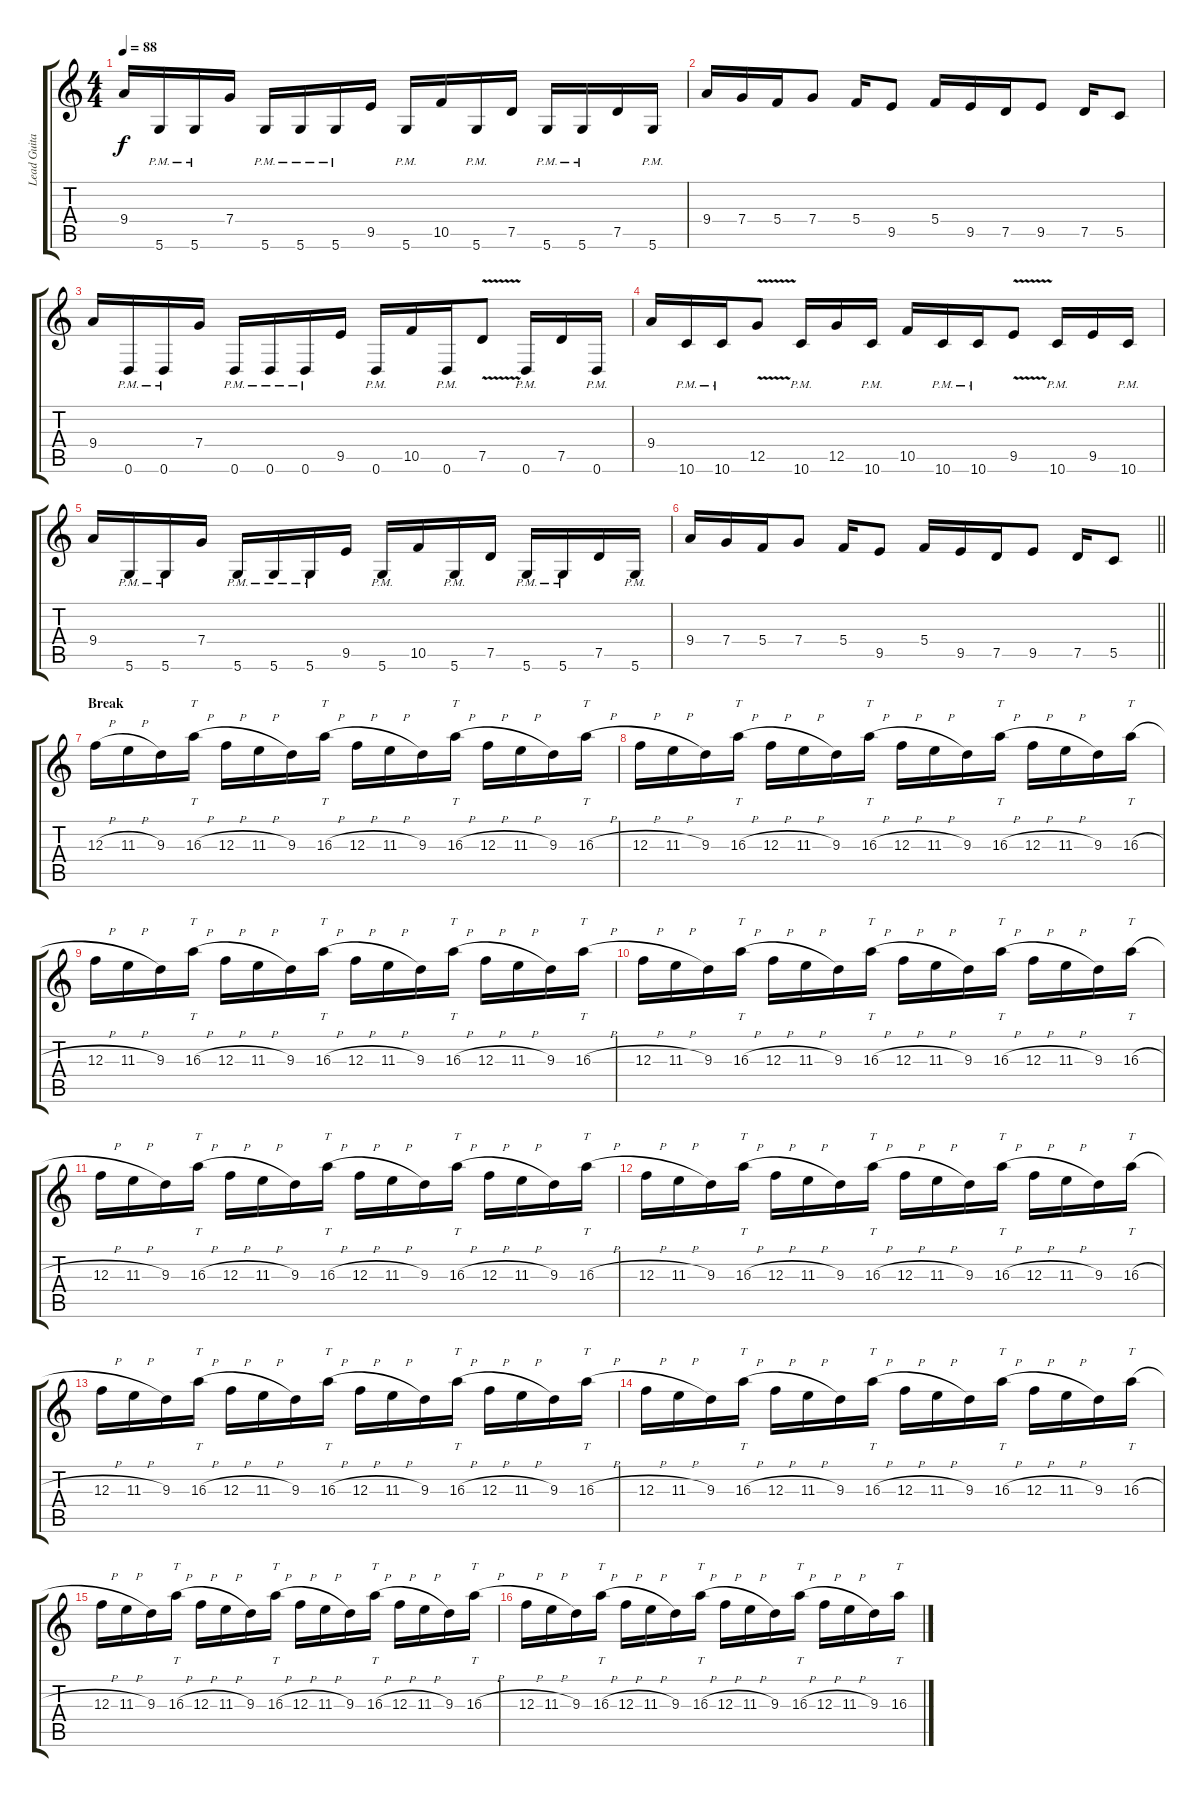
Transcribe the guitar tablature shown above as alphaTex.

\track ("Lead Guitar 1" "Lead Guita") {instrument distortionguitar}
\staff {score tabs}
\tuning (D4 A3 F3 C3 G2 D2) {hide}
\ts (4 4)
\tempo 88
\clef g2
\ks c
9.4.16{dy f} 5.6{pm}.16 5.6{pm}.16 7.4.16 5.6{pm}.16 5.6{pm}.16 5.6{pm}.16 9.5.16 5.6{pm}.16 10.5.16 5.6{pm}.16 7.5.16 5.6{pm}.16 5.6{pm}.16 7.5.16 5.6{pm}.16 |
9.4.16 7.4.16 5.4.16 7.4.8 5.4.16 9.5.8 5.4.16 9.5.16 7.5.16 9.5.8 7.5.16 5.5.8 |
9.4.16 0.6{pm}.16 0.6{pm}.16 7.4.16 0.6{pm}.16 0.6{pm}.16 0.6{pm}.16 9.5.16 0.6{pm}.16 10.5.16 0.6{pm}.16 7.5{v}.8 0.6{pm}.16 7.5.16 0.6{pm}.16 |
9.4.16 10.6{pm}.16 10.6{pm}.16 12.5{v}.8 10.6{pm}.16 12.5.16 10.6{pm}.16 10.5.16 10.6{pm}.16 10.6{pm}.16 9.5{v}.8 10.6{pm}.16 9.5.16 10.6{pm}.16 |
9.4.16 5.6{pm}.16 5.6{pm}.16 7.4.16 5.6{pm}.16 5.6{pm}.16 5.6{pm}.16 9.5.16 5.6{pm}.16 10.5.16 5.6{pm}.16 7.5.16 5.6{pm}.16 5.6{pm}.16 7.5.16 5.6{pm}.16 |
\barLineRight lightlight
9.4.16 7.4.16 5.4.16 7.4.8 5.4.16 9.5.8 5.4.16 9.5.16 7.5.16 9.5.8 7.5.16 5.5.8 |
\section ("" "Break")
12.3{h}.16{volume 13 balance 8} 11.3{h}.16 9.3.16 16.3{h}.16{tt} 12.3{h}.16 11.3{h}.16 9.3.16 16.3{h}.16{tt} 12.3{h}.16 11.3{h}.16 9.3.16 16.3{h}.16{tt} 12.3{h}.16 11.3{h}.16 9.3.16 16.3{h}.16{tt} |
12.3{h}.16 11.3{h}.16 9.3.16 16.3{h}.16{tt} 12.3{h}.16 11.3{h}.16 9.3.16 16.3{h}.16{tt} 12.3{h}.16 11.3{h}.16 9.3.16 16.3{h}.16{tt} 12.3{h}.16 11.3{h}.16 9.3.16 16.3{h}.16{tt} |
12.3{h}.16 11.3{h}.16 9.3.16 16.3{h}.16{tt} 12.3{h}.16 11.3{h}.16 9.3.16 16.3{h}.16{tt} 12.3{h}.16 11.3{h}.16 9.3.16 16.3{h}.16{tt} 12.3{h}.16 11.3{h}.16 9.3.16 16.3{h}.16{tt} |
12.3{h}.16 11.3{h}.16 9.3.16 16.3{h}.16{tt} 12.3{h}.16 11.3{h}.16 9.3.16 16.3{h}.16{tt} 12.3{h}.16 11.3{h}.16 9.3.16 16.3{h}.16{tt} 12.3{h}.16 11.3{h}.16 9.3.16 16.3{h}.16{tt} |
12.3{h}.16{balance 6} 11.3{h}.16 9.3.16 16.3{h}.16{tt} 12.3{h}.16 11.3{h}.16 9.3.16 16.3{h}.16{tt} 12.3{h}.16 11.3{h}.16 9.3.16 16.3{h}.16{tt} 12.3{h}.16 11.3{h}.16 9.3.16 16.3{h}.16{tt} |
12.3{h}.16 11.3{h}.16 9.3.16 16.3{h}.16{tt} 12.3{h}.16 11.3{h}.16 9.3.16 16.3{h}.16{tt} 12.3{h}.16 11.3{h}.16 9.3.16 16.3{h}.16{tt} 12.3{h}.16 11.3{h}.16 9.3.16 16.3{h}.16{tt} |
12.3{h}.16 11.3{h}.16 9.3.16 16.3{h}.16{tt} 12.3{h}.16 11.3{h}.16 9.3.16 16.3{h}.16{tt} 12.3{h}.16 11.3{h}.16 9.3.16 16.3{h}.16{tt} 12.3{h}.16 11.3{h}.16 9.3.16 16.3{h}.16{tt} |
12.3{h}.16 11.3{h}.16 9.3.16 16.3{h}.16{tt} 12.3{h}.16 11.3{h}.16 9.3.16 16.3{h}.16{tt} 12.3{h}.16 11.3{h}.16 9.3.16 16.3{h}.16{tt} 12.3{h}.16 11.3{h}.16 9.3.16 16.3{h}.16{tt} |
12.3{h}.16 11.3{h}.16 9.3.16 16.3{h}.16{tt} 12.3{h}.16 11.3{h}.16 9.3.16 16.3{h}.16{tt} 12.3{h}.16 11.3{h}.16 9.3.16 16.3{h}.16{tt} 12.3{h}.16 11.3{h}.16 9.3.16 16.3{h}.16{tt} |
12.3{h}.16 11.3{h}.16 9.3.16 16.3{h}.16{tt} 12.3{h}.16 11.3{h}.16 9.3.16 16.3{h}.16{tt} 12.3{h}.16 11.3{h}.16 9.3.16 16.3{h}.16{tt} 12.3{h}.16 11.3{h}.16 9.3.16 16.3{h}.16{tt}
